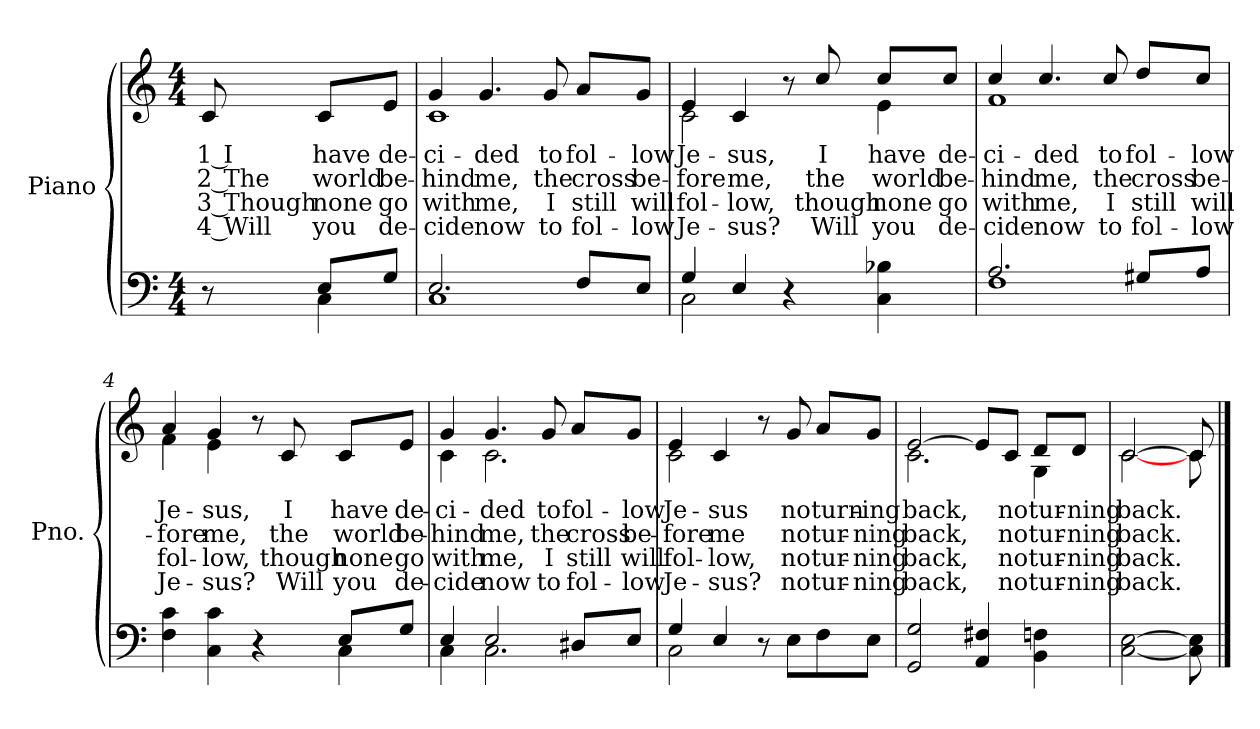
**kern	**kern	**text	**text	**text	**text
*part2	*part1	*part1	*part1	*part1	*part1
*staff2	*staff1	*staff1	*staff1	*staff1	*staff1
*I"Piano	*I"Piano	*	*	*	*
*I'Pno.	*I'Pno.	*	*	*	*
!!LO:PB:g=z
*clefF4	*clefG2	*	*	*	*
*k[]	*k[]	*	*	*	*
*C:	*C:	*	*	*	*
*M4/4	*M4/4	*	*	*	*
=	=	=	=	=	=
*^	*	*	*	*	*
!	!	!	!LO:LY:b:color=#000000	!LO:LY:b:color=#000000	!LO:LY:b:color=#000000	!LO:LY:b:color=#000000
8r	8ryy	8ci/	1 I	2 The	3 Though	4 Will
!	!	!	!LO:LY:b:color=#000000	!LO:LY:b:color=#000000	!LO:LY:b:color=#000000	!LO:LY:b:color=#000000
8Ei/L	4Ci\	8ci/L	have	world	none	you
!	!	!	!LO:LY:b:color=#000000	!LO:LY:b:color=#000000	!LO:LY:b:color=#000000	!LO:LY:b:color=#000000
8Gi/J	.	8ei/J	de-	be-	go	de-
=1	=1	=1	=1	=1	=1	=1
!	!	!	!LO:LY:b:color=#000000	!LO:LY:b:color=#000000	!LO:LY:b:color=#000000	!LO:LY:b:color=#000000
*	*	*^	*	*	*	*
2.Ei/	1Ci/	4gi/	1ci/	-ci-	-hind	-with	cide
!	!	!	!	!LO:LY:b:color=#000000	!LO:LY:b:color=#000000	!LO:LY:b:color=#000000	!LO:LY:b:color=#000000
.	.	4.gi/	.	-ded	me,	me,	now
!	!	!	!	!LO:LY:b:color=#000000	!LO:LY:b:color=#000000	!LO:LY:b:color=#000000	!LO:LY:b:color=#000000
.	.	8gi/	.	to	the	I	to
!	!	!	!	!LO:LY:b:color=#000000	!LO:LY:b:color=#000000	!LO:LY:b:color=#000000	!LO:LY:b:color=#000000
8Fi/L	.	8ai/L	.	fol-	cross	still	fol-
!	!	!	!	!LO:LY:b:color=#000000	!LO:LY:b:color=#000000	!LO:LY:b:color=#000000	!LO:LY:b:color=#000000
8Ei/J	.	8gi/J	.	-low	be-	-will	low
=2	=2	=2	=2	=2	=2	=2	=2
!	!	!	!	!LO:LY:b:color=#000000	!LO:LY:b:color=#000000	!LO:LY:b:color=#000000	!LO:LY:b:color=#000000
4Gi/	2Ci\	4ei/	2ci\	Je-	-fore	fol-	-Je-
!	!	!	!	!LO:LY:b:color=#000000	!LO:LY:b:color=#000000	!LO:LY:b:color=#000000	!LO:LY:b:color=#000000
4Ei/	.	4ci/	.	-sus,	me,	-low,	sus?
4r	2ryy	8r	4ryy	.	.	.	.
!	!	!	!	!LO:LY:b:color=#000000	!LO:LY:b:color=#000000	!LO:LY:b:color=#000000	!LO:LY:b:color=#000000
.	.	8cci/	.	I	the	though	Will
!	!	!	!	!LO:LY:b:color=#000000	!LO:LY:b:color=#000000	!LO:LY:b:color=#000000	!LO:LY:b:color=#000000
4Ci\ 4B-Xi	.	8cci/L	4ei\	have	world	none	you
!	!	!	!	!LO:LY:b:color=#000000	!LO:LY:b:color=#000000	!LO:LY:b:color=#000000	!LO:LY:b:color=#000000
.	.	8cci/J	.	de-	be-	go	de-
!!LO:LB:g=z	!!
=3	=3	=3	=3	=3	=3	=3	=3
!	!	!	!	!LO:LY:b:color=#000000	!LO:LY:b:color=#000000	!LO:LY:b:color=#000000	!LO:LY:b:color=#000000
2.Ai/	1Fi/	4cci/	1fi/	-ci-	-hind	-with	cide
!	!	!	!	!LO:LY:b:color=#000000	!LO:LY:b:color=#000000	!LO:LY:b:color=#000000	!LO:LY:b:color=#000000
.	.	4.cci/	.	-ded	me,	me,	now
!	!	!	!	!LO:LY:b:color=#000000	!LO:LY:b:color=#000000	!LO:LY:b:color=#000000	!LO:LY:b:color=#000000
.	.	8cci/	.	to	the	I	to
!	!	!	!	!LO:LY:b:color=#000000	!LO:LY:b:color=#000000	!LO:LY:b:color=#000000	!LO:LY:b:color=#000000
8G#Xi/L	.	8ddi/L	.	fol-	cross	still	fol-
!	!	!	!	!LO:LY:b:color=#000000	!LO:LY:b:color=#000000	!LO:LY:b:color=#000000	!LO:LY:b:color=#000000
8Ai/J	.	8cci/J	.	-low	be-	-will	low
=4	=4	=4	=4	=4	=4	=4	=4
!	!	!	!	!LO:LY:b:color=#000000	!LO:LY:b:color=#000000	!LO:LY:b:color=#000000	!LO:LY:b:color=#000000
4Fi\ 4ci	2.ryy	4ai/	4fi\	Je-	-fore	fol-	-Je-
!	!	!	!	!LO:LY:b:color=#000000	!LO:LY:b:color=#000000	!LO:LY:b:color=#000000	!LO:LY:b:color=#000000
4Ci\ 4ci	.	4gi/	4ei\	-sus,	me,	-low,	sus?
4r	.	8r	2ryy	.	.	.	.
!	!	!	!	!LO:LY:b:color=#000000	!LO:LY:b:color=#000000	!LO:LY:b:color=#000000	!LO:LY:b:color=#000000
.	.	8ci/	.	I	the	though	Will
!	!	!	!	!LO:LY:b:color=#000000	!LO:LY:b:color=#000000	!LO:LY:b:color=#000000	!LO:LY:b:color=#000000
8Ei/L	4Ci\	8ci/L	.	have	world	none	you
!	!	!	!	!LO:LY:b:color=#000000	!LO:LY:b:color=#000000	!LO:LY:b:color=#000000	!LO:LY:b:color=#000000
8Gi/J	.	8ei/J	.	de-	be-	go	de-
!!LO:LB:g=z	!!
=5	=5	=5	=5	=5	=5	=5	=5
!	!	!	!	!LO:LY:b:color=#000000	!LO:LY:b:color=#000000	!LO:LY:b:color=#000000	!LO:LY:b:color=#000000
4Ei/	4Ci\	4gi/	4ci\	-ci-	-hind	-with	cide
!	!	!	!	!LO:LY:b:color=#000000	!LO:LY:b:color=#000000	!LO:LY:b:color=#000000	!LO:LY:b:color=#000000
2Ei/	2.Ci\	4.gi/	2.ci\	-ded	me,	me,	now
!	!	!	!	!LO:LY:b:color=#000000	!LO:LY:b:color=#000000	!LO:LY:b:color=#000000	!LO:LY:b:color=#000000
.	.	8gi/	.	to	the	I	to
!	!	!	!	!LO:LY:b:color=#000000	!LO:LY:b:color=#000000	!LO:LY:b:color=#000000	!LO:LY:b:color=#000000
8D#Xi/L	.	8ai/L	.	fol-	cross	still	fol-
!	!	!	!	!LO:LY:b:color=#000000	!LO:LY:b:color=#000000	!LO:LY:b:color=#000000	!LO:LY:b:color=#000000
8Ei/J	.	8gi/J	.	-low	be-	-will	low
=6	=6	=6	=6	=6	=6	=6	=6
!	!	!	!	!LO:LY:b:color=#000000	!LO:LY:b:color=#000000	!LO:LY:b:color=#000000	!LO:LY:b:color=#000000
4Gi/	2Ci\	4ei/	2ci\	Je-	-fore	fol-	-Je-
!	!	!	!	!LO:LY:b:color=#000000	!LO:LY:b:color=#000000	!LO:LY:b:color=#000000	!LO:LY:b:color=#000000
4Ei/	.	4ci/	.	-sus	me	-low,	sus?
8r	2ryy	8r	2ryy	.	.	.	.
!	!	!	!	!LO:LY:b:color=#000000	!LO:LY:b:color=#000000	!LO:LY:b:color=#000000	!LO:LY:b:color=#000000
8Ei\L	.	8gi/	.	no	no	no	no
!	!	!	!	!LO:LY:b:color=#000000	!LO:LY:b:color=#000000	!LO:LY:b:color=#000000	!LO:LY:b:color=#000000
8Fi\	.	8ai/L	.	turn-	tur-	tur-	-tur-
!	!	!	!	!LO:LY:b:color=#000000	!LO:LY:b:color=#000000	!LO:LY:b:color=#000000	!LO:LY:b:color=#000000
8Ei\J	.	8gi/J	.	-ing	-ning	-ning	ning
*v	*v	*	*	*	*	*	*
!!LO:LB:g=z	!!
=7	=7	=7	=7	=7	=7	=7
!	!	!	!LO:LY:b:color=#000000	!LO:LY:b:color=#000000	!LO:LY:b:color=#000000	!LO:LY:b:color=#000000
2GGi/ 2Gi	[2ei/	2.ci\	back,	back,	back,	back,
4AAi/ 4F#Xi	8ei/L]	.	.	.	.	.
!	!	!	!LO:LY:b:color=#000000	!LO:LY:b:color=#000000	!LO:LY:b:color=#000000	!LO:LY:b:color=#000000
.	8ci/J	.	no	no	no	no
!	!	!	!LO:LY:b:color=#000000	!LO:LY:b:color=#000000	!LO:LY:b:color=#000000	!LO:LY:b:color=#000000
4BBi\ 4Fni	8di/L	4Gi\	tur-	tur-	tur-	-tur-
!	!	!	!LO:LY:b:color=#000000	!LO:LY:b:color=#000000	!LO:LY:b:color=#000000	!LO:LY:b:color=#000000
.	8di/J	.	-ning	-ning	-ning	ning
=8	=8	=8	=8	=8	=8	=8
!	!	!	!LO:LY:b:color=#000000	!LO:LY:b:color=#000000	!LO:LY:b:color=#000000	!LO:LY:b:color=#000000
[2Ci\ [2Ei	[2ci/	[2ci\	back.	back.	back.	back.
8Ci\] 8Ei]L	8ci/L]	8ci\L	.	.	.	.
*	*v	*v	*	*	*	*
==	==	==	==	==	==
*-	*-	*-	*-	*-	*-
